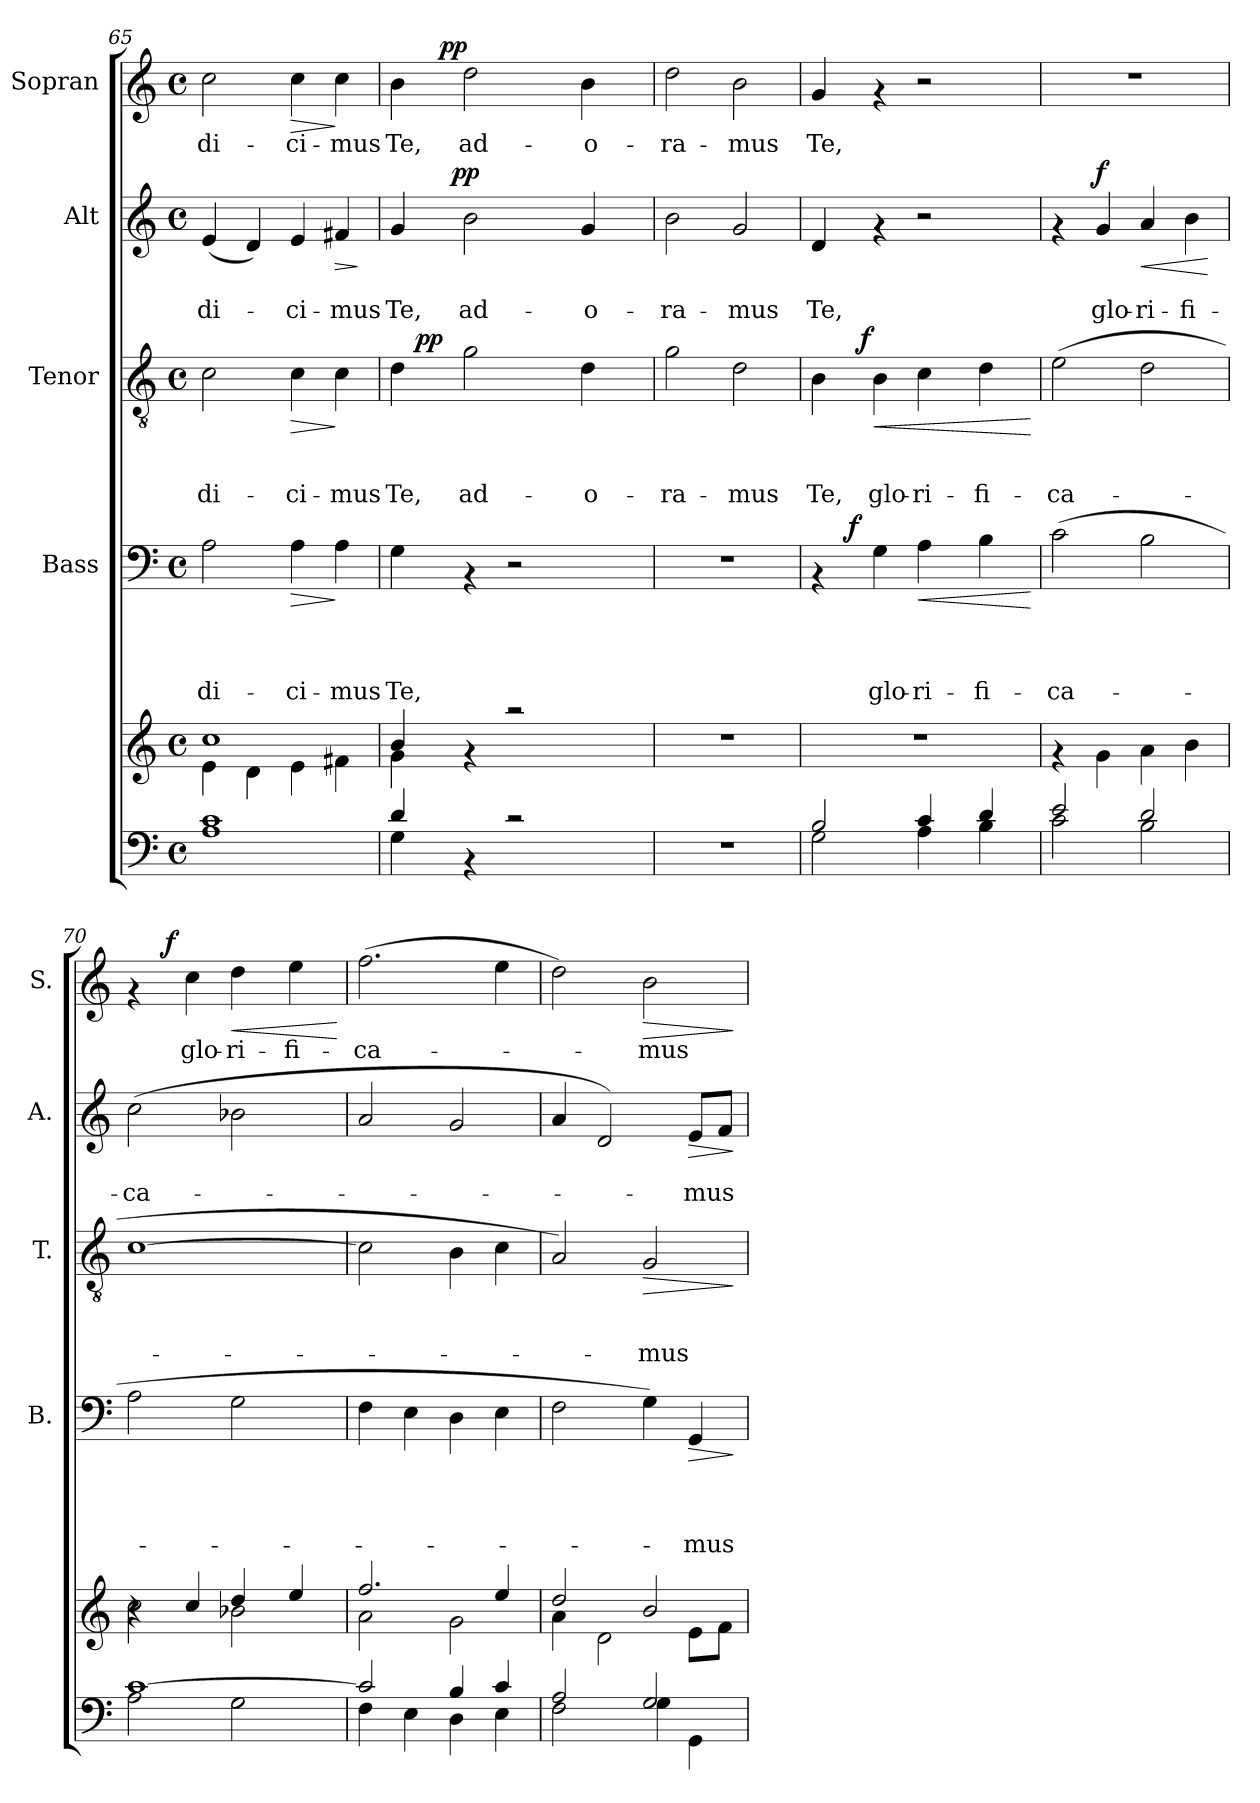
**kern	**kern	**kern	**text	**text	**text	**text	**dynam	**kern	**text	**text	**text	**dynam	**kern	**text	**text	**dynam	**kern	**text	**dynam
*part5	*part5	*part4	*part4	*part4	*part4	*part4	*part4	*part3	*part3	*part3	*part3	*part3	*part2	*part2	*part2	*part2	*part1	*part1	*part1
*staff6	*staff5	*staff4	*staff4	*staff4	*staff4	*staff4	*staff4	*staff3	*staff3	*staff3	*staff3	*staff3	*staff2	*staff2	*staff2	*staff2	*staff1	*staff1	*staff1
*	*	*I"Bass	*	*	*	*	*	*I"Tenor	*	*	*	*	*I"Alt	*	*	*	*I"Sopran	*	*
*	*	*I'B.	*	*	*	*	*	*I'T.	*	*	*	*	*I'A.	*	*	*	*I'S.	*	*
*clefF4	*clefG2	*clefF4	*	*	*	*	*	*clefGv2	*	*	*	*	*clefG2	*	*	*	*clefG2	*	*
*k[]	*k[]	*k[]	*	*	*	*	*	*k[]	*	*	*	*	*k[]	*	*	*	*k[]	*	*
*C:	*C:	*C:	*	*	*	*	*	*C:	*	*	*	*	*C:	*	*	*	*C:	*	*
*M4/4	*M4/4	*M4/4	*	*	*	*	*	*M4/4	*	*	*	*	*M4/4	*	*	*	*M4/4	*	*
*met(c)	*met(c)	*met(c)	*	*	*	*	*	*met(c)	*	*	*	*	*met(c)	*	*	*	*met(c)	*	*
=65	=65	=65	=65	=65	=65	=65	=65	=65	=65	=65	=65	=65	=65	=65	=65	=65	=65	=65	=65
*	*^	*	*	*	*	*	*	*	*	*	*	*	*	*	*	*	*	*	*
!	!	!	!	!	!	!	!LO:LY:b	!	!	!	!	!LO:LY:b	!	!	!	!LO:LY:b	!	!	!LO:LY:b	!
1A 1c	1cc	4e\	2A\	.	.	.	-di-	.	2c\	.	.	-di-	.	(<4e/	.	-di-	.	2cc\	-di-	.
.	.	4d\	.	.	.	.	.	.	.	.	.	.	.	4d/)	.	.	.	.	.	.
!	!	!	!	!	!	!	!LO:LY:b	!LO:HP:b	!	!	!	!LO:LY:b	!LO:HP:b	!	!	!LO:LY:b	!	!	!LO:LY:b	!LO:HP:b
.	.	4e\	4A\	.	.	.	-ci-	>	4c\	.	.	-ci-	>	4e/	.	-ci-	.	4cc\	-ci-	>
!	!	!	!	!	!	!	!LO:LY:b	!	!	!	!	!LO:LY:b	!	!	!	!LO:LY:b	!LO:HP:b	!	!LO:LY:b	!
.	.	4f#X\	4A\	.	.	.	-mus	]	4c\	.	.	-mus	]	4f#X/	.	-mus	>	4cc\	-mus	]
*	*v	*v	*	*	*	*	*	*	*	*	*	*	*	*	*	*	*	*	*	*
.	.	.	.	.	.	.	.	.	.	.	.	.	.	.	.	]	.	.	.
=66	=66	=66	=66	=66	=66	=66	=66	=66	=66	=66	=66	=66	=66	=66	=66	=66	=66	=66	=66
*^	*^	*	*	*	*	*	*	*	*	*	*	*	*	*	*	*	*	*	*
!	!	!	!	!	!	!	!	!LO:LY:b	!	!	!	!	!LO:LY:b	!	!	!	!LO:LY:b	!	!	!LO:LY:b	!
*	*	*	*	*	*	*	*	*	*	*^	*	*	*	*	*^	*	*	*	*^	*	*
4d/	4G\	4b/	4g\	4G\	.	.	.	Te,	.	4d\	16.ryy	.	.	Te,	.	4g/	8..ryy	.	Te,	.	4b\	8.ryy	Te,	.
!	!	!	!	!	!	!	!	!	!	!	!	!	!	!	!LO:DY:a	!	!	!	!	!	!	!	!	!
.	.	.	.	.	.	.	.	.	.	.	2ryy	.	.	.	pp	.	.	.	.	.	.	.	.	.
!	!	!	!	!	!	!	!	!	!	!	!	!	!	!	!	!	!	!	!	!	!	!	!	!LO:DY:a
.	.	.	.	.	.	.	.	.	.	.	.	.	.	.	.	.	.	.	.	.	.	2ryy	.	pp
!	!	!	!	!	!	!	!	!	!	!	!	!	!	!	!	!	!	!	!	!LO:DY:a	!	!	!	!
.	.	.	.	.	.	.	.	.	.	.	.	.	.	.	.	.	2ryy	.	.	pp	.	.	.	.
!	!	!	!	!	!	!	!	!	!	!	!	!	!	!LO:LY:b	!	!	!	!	!LO:LY:b	!	!	!	!LO:LY:b	!
4rAA	2.ryy	4rf	2.ryy	4rAA	.	.	.	.	.	2g\	.	.	.	ad-	.	2b\	.	.	ad-	.	2dd\	.	ad-	.
2rc	.	2raa	.	2r	.	.	.	.	.	.	.	.	.	.	.	.	.	.	.	.	.	.	.	.
.	.	.	.	.	.	.	.	.	.	.	4ryy	.	.	.	.	.	.	.	.	.	.	.	.	.
.	.	.	.	.	.	.	.	.	.	.	.	.	.	.	.	.	.	.	.	.	.	4ryy	.	.
.	.	.	.	.	.	.	.	.	.	.	.	.	.	.	.	.	4ryy	.	.	.	.	.	.	.
!	!	!	!	!	!	!	!	!	!	!	!	!	!	!LO:LY:b	!	!	!	!	!LO:LY:b	!	!	!	!LO:LY:b	!
.	.	.	.	.	.	.	.	.	.	4d\	.	.	.	-o-	.	4g/	.	.	-o-	.	4b\	.	-o-	.
.	.	.	.	.	.	.	.	.	.	.	8ryy	.	.	.	.	.	.	.	.	.	.	.	.	.
.	.	.	.	.	.	.	.	.	.	.	.	.	.	.	.	.	.	.	.	.	.	16ryy	.	.
.	.	.	.	.	.	.	.	.	.	.	32ryy	.	.	.	.	.	32ryy	.	.	.	.	.	.	.
=67	=67	=67	=67	=67	=67	=67	=67	=67	=67	=67	=67	=67	=67	=67	=67	=67	=67	=67	=67	=67	=67	=67	=67	=67
!	!	!	!	!	!	!	!	!	!	!	!	!	!	!LO:LY:b	!	!	!	!	!LO:LY:b	!	!	!	!LO:LY:b	!
*v	*v	*	*	*	*	*	*	*	*	*v	*v	*	*	*	*	*v	*v	*	*	*	*v	*v	*	*
*	*v	*v	*	*	*	*	*	*	*	*	*	*	*	*	*	*	*	*	*	*
1r	1r	1r	.	.	.	.	.	2g\	.	.	-ra-	.	2b\	.	-ra-	.	2dd\	-ra-	.
!	!	!	!	!	!	!	!	!	!	!	!LO:LY:b	!	!	!	!LO:LY:b	!	!	!LO:LY:b	!
.	.	.	.	.	.	.	.	2d\	.	.	-mus	.	2g/	.	-mus	.	2b\	-mus	.
!!LO:PB:g=z
=68	=68	=68	=68	=68	=68	=68	=68	=68	=68	=68	=68	=68	=68	=68	=68	=68	=68	=68	=68
*^	*	*	*	*	*	*	*	*	*	*	*	*	*	*	*	*	*	*	*
!	!	!	!	!	!	!	!	!	!	!	!	!LO:LY:b	!	!	!	!LO:LY:b	!	!	!LO:LY:b	!
*	*	*	*^	*	*	*	*	*	*^	*	*	*	*	*	*	*	*	*	*	*
2B/	2G\	1r	4rAA	8.ryy	.	.	.	.	.	4B\	8..ryy	.	.	Te,	.	4d/	.	Te,	.	4g/	Te,	.
!	!	!	!	!	!	!	!	!	!LO:DY:a	!	!	!	!	!	!	!	!	!	!	!	!	!
.	.	.	.	2ryy	.	.	.	.	f	.	.	.	.	.	.	.	.	.	.	.	.	.
!	!	!	!	!	!	!	!	!	!	!	!	!	!	!	!LO:DY:a	!	!	!	!	!	!	!
.	.	.	.	.	.	.	.	.	.	.	2ryy	.	.	.	f	.	.	.	.	.	.	.
!	!	!	!	!	!	!	!	!LO:LY:b	!	!	!	!	!	!LO:LY:b	!LO:HP:b	!	!	!	!	!	!	!
.	.	.	4G\	.	.	.	.	glo-	.	4B\	.	.	.	glo-	<	4rf	.	.	.	4rf	.	.
!	!	!	!	!	!	!	!	!LO:LY:b	!LO:HP:b	!	!	!	!	!LO:LY:b	!	!	!	!	!	!	!	!
4c/	4A\	.	4A\	.	.	.	.	-ri-	<	4c\	.	.	.	-ri-	.	2r	.	.	.	2r	.	.
.	.	.	.	4ryy	.	.	.	.	.	.	.	.	.	.	.	.	.	.	.	.	.	.
.	.	.	.	.	.	.	.	.	.	.	4ryy	.	.	.	.	.	.	.	.	.	.	.
!	!	!	!	!	!	!	!	!LO:LY:b	!	!	!	!	!	!LO:LY:b	!	!	!	!	!	!	!	!
4d/	4B\	.	4B\	.	.	.	.	-fi-	.	4d\	.	.	.	-fi-	.	.	.	.	.	.	.	.
.	.	.	.	16ryy	.	.	.	.	.	.	.	.	.	.	.	.	.	.	.	.	.	.
.	.	.	.	.	.	.	.	.	.	.	32ryy	.	.	.	.	.	.	.	.	.	.	.
*v	*v	*	*	*	*	*	*	*	*	*	*	*	*	*	*	*	*	*	*	*	*	*
.	.	.	.	.	.	.	.	[	.	.	.	.	.	[	.	.	.	.	.	.	.
=69	=69	=69	=69	=69	=69	=69	=69	=69	=69	=69	=69	=69	=69	=69	=69	=69	=69	=69	=69	=69	=69
*^	*	*	*	*	*	*	*	*	*	*	*	*	*	*	*	*	*	*	*	*	*
!	!	!	!	!	!	!	!	!LO:LY:b	!	!	!	!	!	!LO:LY:b	!	!	!	!	!	!	!	!
*	*	*	*v	*v	*	*	*	*	*	*	*	*	*	*	*	*	*	*	*	*	*	*
*	*	*	*	*	*	*	*	*	*v	*v	*	*	*	*	*	*	*	*	*	*	*
2e/	2c\	4rf	(>2c\	.	.	.	-ca-	.	(>2e\	.	.	-ca-	.	4rf	.	.	.	1r	.	.
!	!	!	!	!	!	!	!	!	!	!	!	!	!	!	!	!LO:LY:b	!LO:DY:a	!	!	!
.	.	4g\	.	.	.	.	.	.	.	.	.	.	.	4g/	.	glo-	f	.	.	.
!	!	!	!	!	!	!	!	!	!	!	!	!	!	!	!	!LO:LY:b	!LO:HP:b	!	!	!
2d/	2B\	4a\	2B\	.	.	.	.	.	2d\	.	.	.	.	4a/	.	-ri-	<	.	.	.
!	!	!	!	!	!	!	!	!	!	!	!	!	!	!	!	!LO:LY:b	!	!	!	!
.	.	4b\	.	.	.	.	.	.	.	.	.	.	.	4b\	.	-fi-	.	.	.	.
*v	*v	*	*	*	*	*	*	*	*	*	*	*	*	*	*	*	*	*	*	*
.	.	.	.	.	.	.	.	.	.	.	.	.	.	.	.	[	.	.	.
=70	=70	=70	=70	=70	=70	=70	=70	=70	=70	=70	=70	=70	=70	=70	=70	=70	=70	=70	=70
*^	*^	*	*	*	*	*	*	*	*	*	*	*	*	*	*	*	*	*	*
!	!	!	!	!	!	!	!	!	!	!	!	!	!	!	!	!	!LO:LY:b	!	!	!	!
*	*	*	*	*	*	*	*	*	*	*	*	*	*	*	*	*	*	*	*^	*	*
[>1c	2A\	4ra	2cc\	2A\	.	.	.	.	.	[>1c	.	.	.	.	(>2cc\	.	-ca-	.	4rf	8.ryy	.	.
!	!	!	!	!	!	!	!	!	!	!	!	!	!	!	!	!	!	!	!	!	!	!LO:DY:a
.	.	.	.	.	.	.	.	.	.	.	.	.	.	.	.	.	.	.	.	2ryy	.	f
!	!	!	!	!	!	!	!	!	!	!	!	!	!	!	!	!	!	!	!	!	!LO:LY:b	!
.	.	4cc/	.	.	.	.	.	.	.	.	.	.	.	.	.	.	.	.	4cc\	.	glo-	.
!	!	!	!	!	!	!	!	!	!	!	!	!	!	!	!	!	!	!	!	!	!LO:LY:b	!LO:HP:b
.	2G\	4dd/	2b-X\	2G\	.	.	.	.	.	.	.	.	.	.	2b-X\	.	.	.	4dd\	.	-ri-	<
.	.	.	.	.	.	.	.	.	.	.	.	.	.	.	.	.	.	.	.	4ryy	.	.
!	!	!	!	!	!	!	!	!	!	!	!	!	!	!	!	!	!	!	!	!	!LO:LY:b	!
.	.	4ee/	.	.	.	.	.	.	.	.	.	.	.	.	.	.	.	.	4ee\	.	-fi-	.
.	.	.	.	.	.	.	.	.	.	.	.	.	.	.	.	.	.	.	.	16ryy	.	.
*v	*v	*	*	*	*	*	*	*	*	*	*	*	*	*	*	*	*	*	*	*	*	*
*	*v	*v	*	*	*	*	*	*	*	*	*	*	*	*	*	*	*	*	*	*	*
.	.	.	.	.	.	.	.	.	.	.	.	.	.	.	.	.	.	.	.	[
=71	=71	=71	=71	=71	=71	=71	=71	=71	=71	=71	=71	=71	=71	=71	=71	=71	=71	=71	=71	=71
*^	*^	*	*	*	*	*	*	*	*	*	*	*	*	*	*	*	*	*	*	*
!	!	!	!	!	!	!	!	!	!	!	!	!	!	!	!	!	!	!	!	!	!LO:LY:b	!
*	*	*	*	*	*	*	*	*	*	*	*	*	*	*	*	*	*	*	*v	*v	*	*
2c/]	4F\	2.ff/	2a\	4F\	.	.	.	.	.	2c\]	.	.	.	.	2a/	.	.	.	(>2.ff\	-ca-	.
.	4E\	.	.	4E\	.	.	.	.	.	.	.	.	.	.	.	.	.	.	.	.	.
4B/	4D\	.	2g\	4D\	.	.	.	.	.	4B\	.	.	.	.	2g/	.	.	.	.	.	.
4c/	4E\	4ee/	.	4E\	.	.	.	.	.	4c\	.	.	.	.	.	.	.	.	4ee\	.	.
=72	=72	=72	=72	=72	=72	=72	=72	=72	=72	=72	=72	=72	=72	=72	=72	=72	=72	=72	=72	=72	=72
2A/	2F\	2dd/	4a\	2F\	.	.	.	.	.	2A/)	.	.	.	.	4a/	.	.	.	2dd\)	.	.
.	.	.	2d\	.	.	.	.	.	.	.	.	.	.	.	2d/)	.	.	.	.	.	.
!	!	!	!	!	!	!	!	!	!	!	!	!	!LO:LY:b	!LO:HP:b	!	!	!	!	!	!LO:LY:b	!LO:HP:b
2G/	4G\	2b/	.	4G\)	.	.	.	.	.	2G/	.	.	-mus	>	.	.	.	.	2b\	-mus	>
!	!	!	!	!	!	!	!	!LO:LY:b	!LO:HP:b	!	!	!	!	!	!	!	!LO:LY:b	!LO:HP:b	!	!	!
.	4GG\	.	8e\L	4GG/	.	.	.	-mus	>	.	.	.	.	.	8e/L	.	-mus	>	.	.	.
.	.	.	8f\J	.	.	.	.	.	.	.	.	.	.	.	8f/J	.	.	.	.	.	.
*v	*v	*	*	*	*	*	*	*	*	*	*	*	*	*	*	*	*	*	*	*	*
*	*v	*v	*	*	*	*	*	*	*	*	*	*	*	*	*	*	*	*	*	*
.	.	.	.	.	.	.	]	.	.	.	.	]	.	.	.	]	.	.	]
=	=	=	=	=	=	=	=	=	=	=	=	=	=	=	=	=	=	=	=
*-	*-	*-	*-	*-	*-	*-	*-	*-	*-	*-	*-	*-	*-	*-	*-	*-	*-	*-	*-
